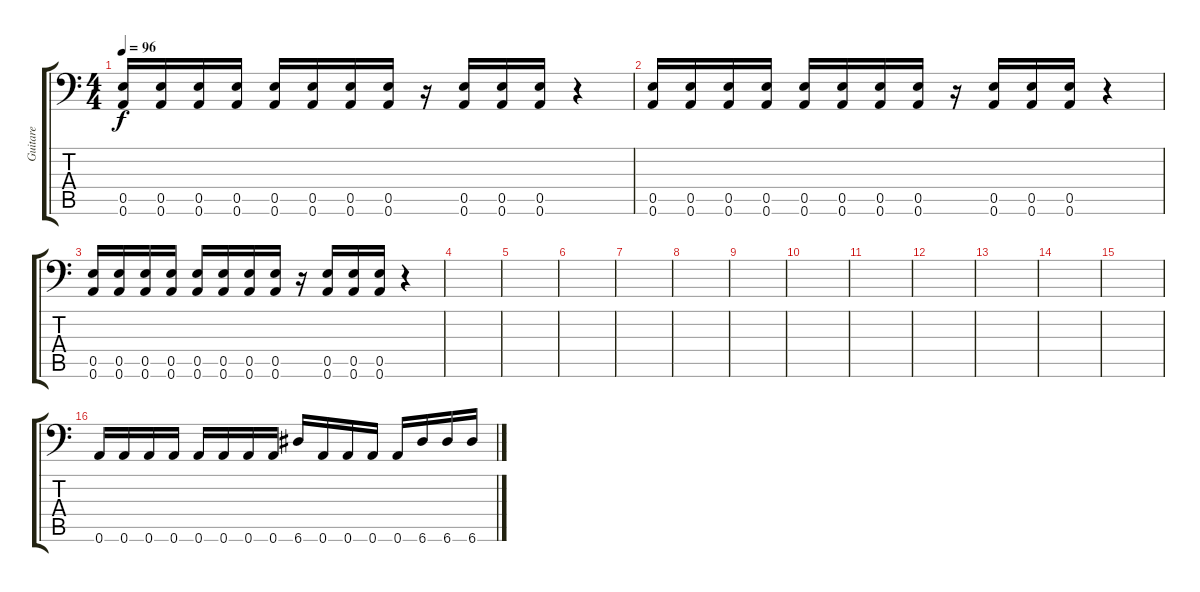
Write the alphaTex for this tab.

\track ("Guitare" "Guitare") {instrument overdrivenguitar}
\staff {score tabs}
\tuning (B3 Gb3 D3 A2 E2 A1) {hide}
\ts (4 4)
\tempo 96
\clef f4
\ks c
(0.5 0.6).16{dy f} (0.5 0.6).16 (0.5 0.6).16 (0.5 0.6).16 (0.5 0.6).16 (0.5 0.6).16 (0.5 0.6).16 (0.5 0.6).16 r.16 (0.5 0.6).16 (0.5 0.6).16 (0.5 0.6).16 r.4 |
(0.5 0.6).16 (0.5 0.6).16 (0.5 0.6).16 (0.5 0.6).16 (0.5 0.6).16 (0.5 0.6).16 (0.5 0.6).16 (0.5 0.6).16 r.16 (0.5 0.6).16 (0.5 0.6).16 (0.5 0.6).16 r.4 |
(0.5 0.6).16 (0.5 0.6).16 (0.5 0.6).16 (0.5 0.6).16 (0.5 0.6).16 (0.5 0.6).16 (0.5 0.6).16 (0.5 0.6).16 r.16 (0.5 0.6).16 (0.5 0.6).16 (0.5 0.6).16 r.4 |
|
|
|
|
|
|
|
|
|
|
|
|
0.6.16 0.6.16 0.6.16 0.6.16 0.6.16 0.6.16 0.6.16 0.6.16 6.6.16 0.6.16 0.6.16 0.6.16 0.6.16 6.6.16 6.6.16 6.6.16
